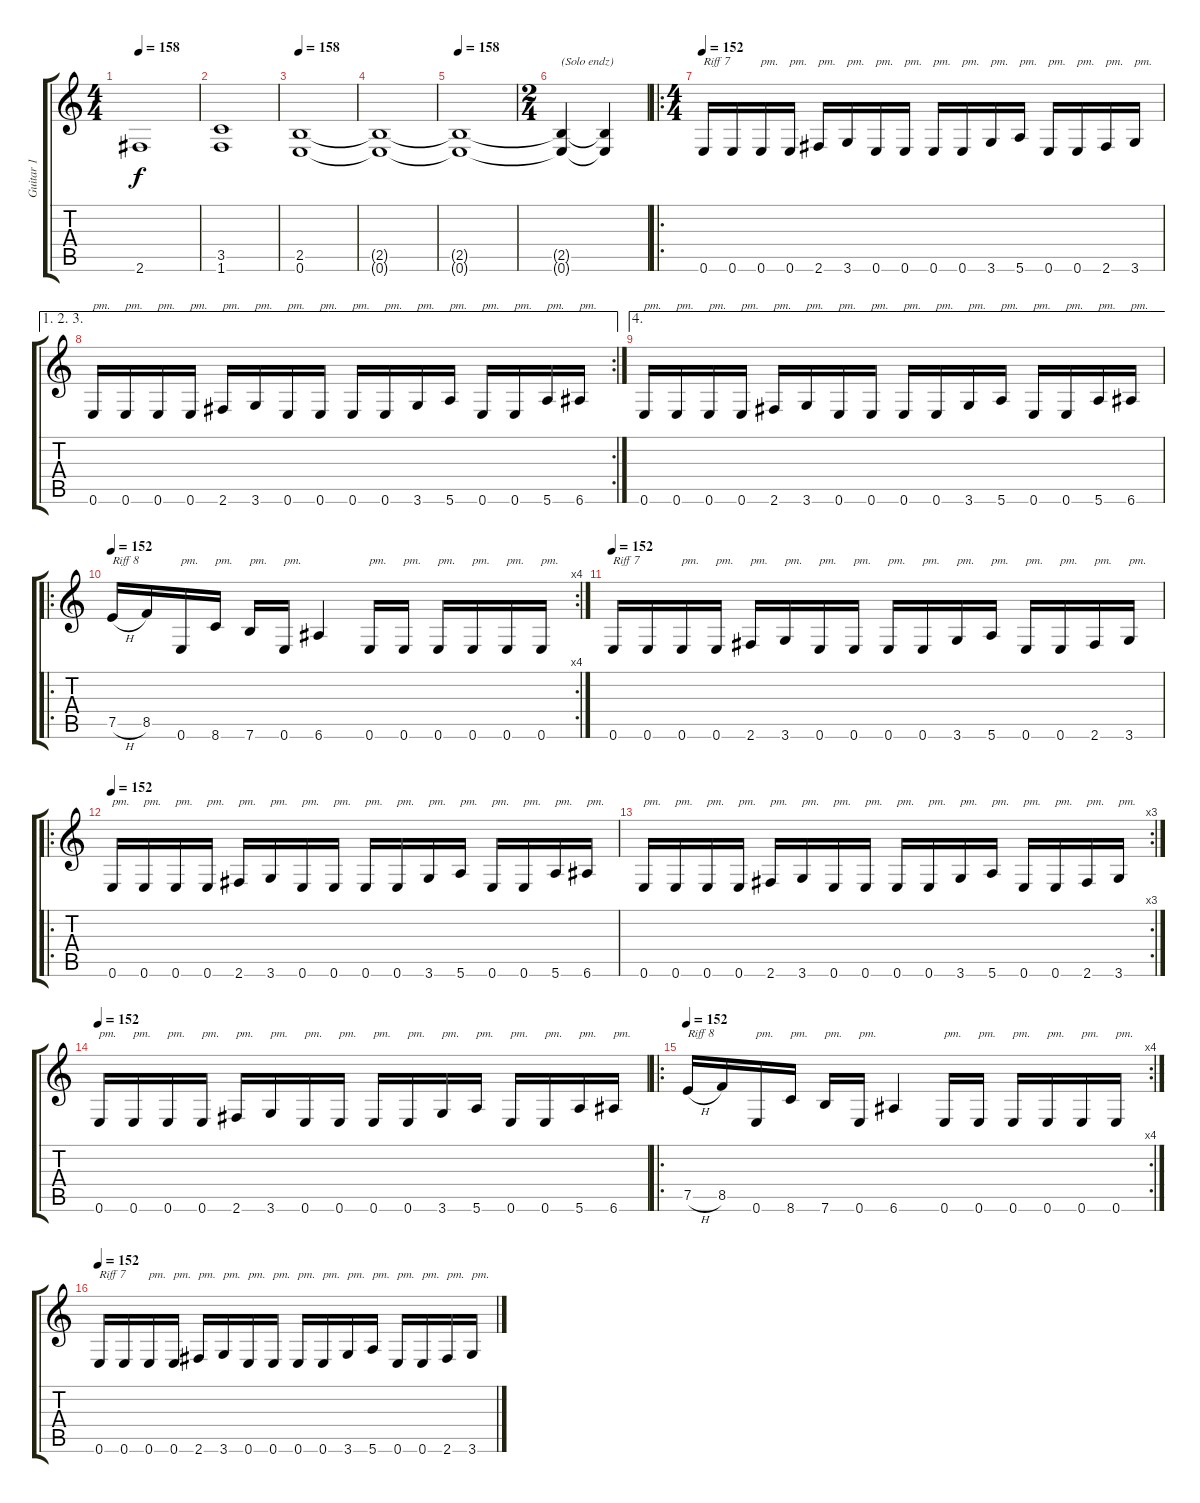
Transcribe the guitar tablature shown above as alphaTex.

\track ("Guitar 1" "Guitar 1") {instrument distortionguitar}
\staff {score tabs}
\tuning (E4 B3 G3 D3 A2 E2) {hide}
\ts (4 4)
\tempo 158
\clef g2
\ks c
2.6.1{dy f} |
(3.5 1.6).1 |
\tempo 158
(2.5 0.6).1 |
(2.5{t} 0.6{t}).1 |
\tempo 158
(2.5{t} 0.6{t}).1 |
\ts (2 4)
(2.5{t} 0.6{t}).4{txt "(Solo endz)"} (2.5{t} 0.6{t}).4 |
\ro
\ts (4 4)
\tempo 152
0.6.16{txt "Riff 7"} 0.6.16 0.6.16{txt "pm."} 0.6.16{txt "pm."} 2.6.16{txt "pm."} 3.6.16{txt "pm."} 0.6.16{txt "pm."} 0.6.16{txt "pm."} 0.6.16{txt "pm."} 0.6.16{txt "pm."} 3.6.16{txt "pm."} 5.6.16{txt "pm."} 0.6.16{txt "pm."} 0.6.16{txt "pm."} 2.6.16{txt "pm."} 3.6.16{txt "pm."} |
\ae (1 2 3)
\rc 2
0.6.16{txt "pm."} 0.6.16{txt "pm."} 0.6.16{txt "pm."} 0.6.16{txt "pm."} 2.6.16{txt "pm."} 3.6.16{txt "pm."} 0.6.16{txt "pm."} 0.6.16{txt "pm."} 0.6.16{txt "pm."} 0.6.16{txt "pm."} 3.6.16{txt "pm."} 5.6.16{txt "pm."} 0.6.16{txt "pm."} 0.6.16{txt "pm."} 5.6.16{txt "pm."} 6.6.16{txt "pm."} |
\ae 4
0.6.16{txt "pm."} 0.6.16{txt "pm."} 0.6.16{txt "pm."} 0.6.16{txt "pm."} 2.6.16{txt "pm."} 3.6.16{txt "pm."} 0.6.16{txt "pm."} 0.6.16{txt "pm."} 0.6.16{txt "pm."} 0.6.16{txt "pm."} 3.6.16{txt "pm."} 5.6.16{txt "pm."} 0.6.16{txt "pm."} 0.6.16{txt "pm."} 5.6.16{txt "pm."} 6.6.16{txt "pm."} |
\ro
\rc 4
\tempo 152
7.5{h}.16{txt "Riff 8"} 8.5.16 0.6.16{txt "pm."} 8.6.16{txt "pm."} 7.6.16{txt "pm."} 0.6.16{txt "pm."} 6.6.4 0.6.16{txt "pm."} 0.6.16{txt "pm."} 0.6.16{txt "pm."} 0.6.16{txt "pm."} 0.6.16{txt "pm."} 0.6.16{txt "pm."} |
\tempo 152
0.6.16{txt "Riff 7"} 0.6.16 0.6.16{txt "pm."} 0.6.16{txt "pm."} 2.6.16{txt "pm."} 3.6.16{txt "pm."} 0.6.16{txt "pm."} 0.6.16{txt "pm."} 0.6.16{txt "pm."} 0.6.16{txt "pm."} 3.6.16{txt "pm."} 5.6.16{txt "pm."} 0.6.16{txt "pm."} 0.6.16{txt "pm."} 2.6.16{txt "pm."} 3.6.16{txt "pm."} |
\ro
\tempo 152
0.6.16{txt "pm."} 0.6.16{txt "pm."} 0.6.16{txt "pm."} 0.6.16{txt "pm."} 2.6.16{txt "pm."} 3.6.16{txt "pm."} 0.6.16{txt "pm."} 0.6.16{txt "pm."} 0.6.16{txt "pm."} 0.6.16{txt "pm."} 3.6.16{txt "pm."} 5.6.16{txt "pm."} 0.6.16{txt "pm."} 0.6.16{txt "pm."} 5.6.16{txt "pm."} 6.6.16{txt "pm."} |
\rc 3
0.6.16{txt "pm."} 0.6.16{txt "pm."} 0.6.16{txt "pm."} 0.6.16{txt "pm."} 2.6.16{txt "pm."} 3.6.16{txt "pm."} 0.6.16{txt "pm."} 0.6.16{txt "pm."} 0.6.16{txt "pm."} 0.6.16{txt "pm."} 3.6.16{txt "pm."} 5.6.16{txt "pm."} 0.6.16{txt "pm."} 0.6.16{txt "pm."} 2.6.16{txt "pm."} 3.6.16{txt "pm."} |
\tempo 152
0.6.16{txt "pm."} 0.6.16{txt "pm."} 0.6.16{txt "pm."} 0.6.16{txt "pm."} 2.6.16{txt "pm."} 3.6.16{txt "pm."} 0.6.16{txt "pm."} 0.6.16{txt "pm."} 0.6.16{txt "pm."} 0.6.16{txt "pm."} 3.6.16{txt "pm."} 5.6.16{txt "pm."} 0.6.16{txt "pm."} 0.6.16{txt "pm."} 5.6.16{txt "pm."} 6.6.16{txt "pm."} |
\ro
\rc 4
\tempo 152
7.5{h}.16{txt "Riff 8"} 8.5.16 0.6.16{txt "pm."} 8.6.16{txt "pm."} 7.6.16{txt "pm."} 0.6.16{txt "pm."} 6.6.4 0.6.16{txt "pm."} 0.6.16{txt "pm."} 0.6.16{txt "pm."} 0.6.16{txt "pm."} 0.6.16{txt "pm."} 0.6.16{txt "pm."} |
\tempo 152
0.6.16{txt "Riff 7"} 0.6.16 0.6.16{txt "pm."} 0.6.16{txt "pm."} 2.6.16{txt "pm."} 3.6.16{txt "pm."} 0.6.16{txt "pm."} 0.6.16{txt "pm."} 0.6.16{txt "pm."} 0.6.16{txt "pm."} 3.6.16{txt "pm."} 5.6.16{txt "pm."} 0.6.16{txt "pm."} 0.6.16{txt "pm."} 2.6.16{txt "pm."} 3.6.16{txt "pm."}
